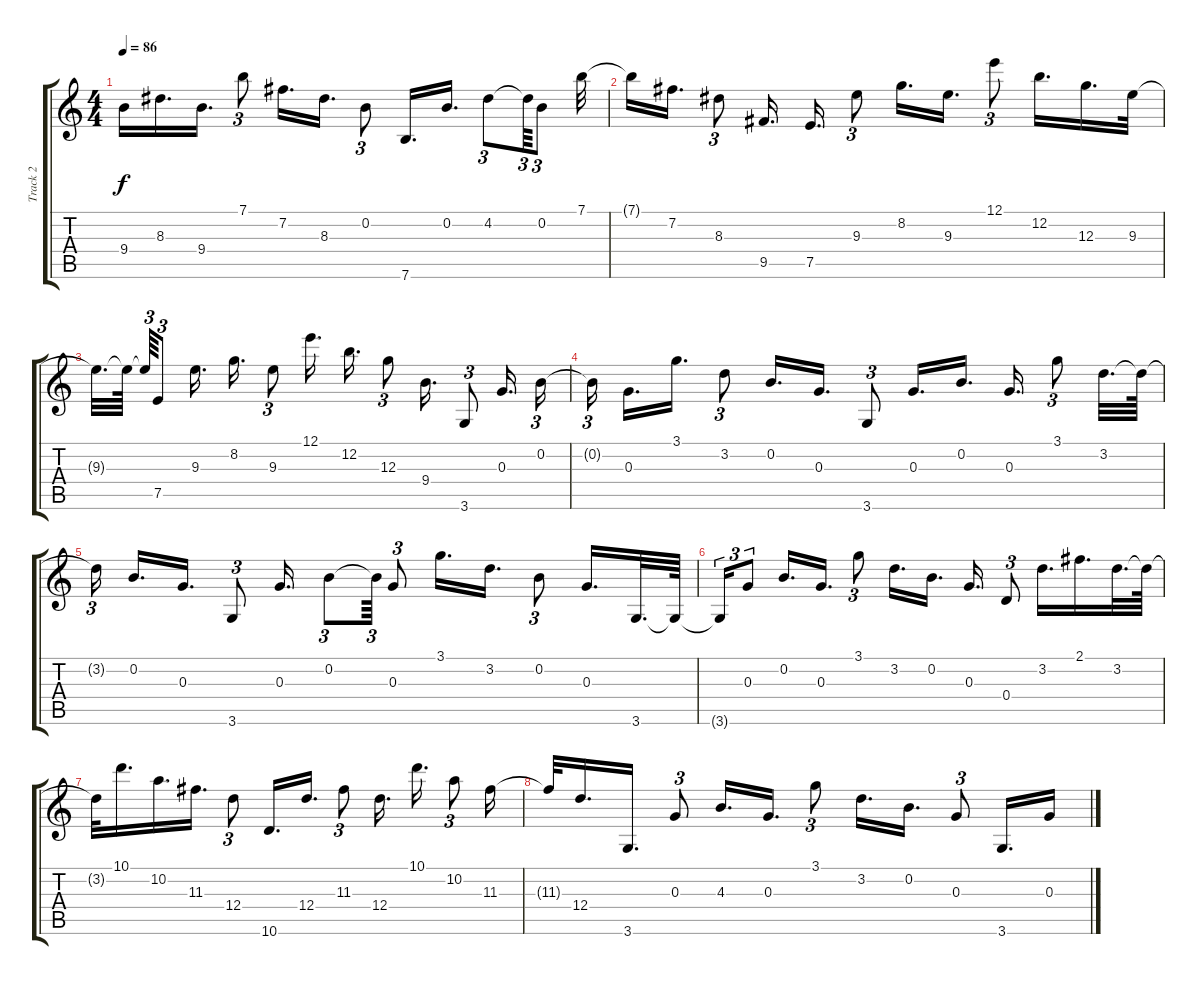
\track ("Track 2" "Track 2") {instrument acousticguitarsteel}
\staff {score tabs}
\tuning (E4 B3 G3 D3 A2 E2) {hide}
\ts (4 4)
\tempo 86
\clef g2
\ks c
9.4{t}.16{dy f} 8.3.16{d} 9.4.16{d} 7.1.8{tu (3 2)} 7.2.16{d} 8.3.16{d} 0.2.8{tu (3 2)} 7.6.16{d} 0.2.16{d} 4.2.8{tu (3 2)} 4.2{t}.64{tu (3 2)} 0.2.8{tu (3 2)} 7.1.32 |
7.1{t}.16 7.2.16{d} 8.3.8{tu (3 2)} 9.5.16{d} 7.5.16{d} 9.3.8{tu (3 2)} 8.2.16{d} 9.3.16{d} 12.1.8{tu (3 2)} 12.2.16{d} 12.3.16{d} 9.3.32 |
9.3{t}.32{d} 9.3{t}.64 9.3{t}.64{tu (3 2)} 7.5.8{tu (3 2)} 9.3.16{d} 8.2.16{d} 9.3.8{tu (3 2)} 12.1.16{d} 12.2.16{d} 12.3.8{tu (3 2)} 9.4.16{d} 3.6.8{tu (3 2) volume 12} 0.3.16{d} 0.2.16{tu (3 2)} |
0.2{t}.16{tu (3 2)} 0.3.16{d} 3.1.16{d} 3.2.8{tu (3 2)} 0.2.16{d} 0.3.16{d} 3.6.8{tu (3 2)} 0.3.16{d} 0.2.16{d} 0.3.16{d} 3.1.8{tu (3 2)} 3.2.32{d} 3.2{t}.64 |
3.2{t}.16{tu (3 2)} 0.2.16{d} 0.3.16{d} 3.6.8{tu (3 2)} 0.3.16{d} 0.2.8{tu (3 2)} 0.2{t}.64{tu (3 2)} 0.3.8{tu (3 2)} 3.1.16{d} 3.2.16{d} 0.2.8{tu (3 2)} 0.3.16{d} 3.6.32{d} 3.6{t}.64 |
3.6{t}.16{tu (3 2)} 0.3.8{tu (3 2)} 0.2.16{d} 0.3.16{d} 3.1.8{tu (3 2)} 3.2.16{d} 0.2.16{d} 0.3.16{d} 0.4.8{tu (3 2)} 3.2.16{d} 2.1.16{d} 3.2.32{d} 3.2{t}.64 |
3.2{t}.32 10.1.16{d} 10.2.16{d} 11.3.16{d} 12.4.8{tu (3 2)} 10.6.16{d} 12.4.16{d} 11.3.8{tu (3 2)} 12.4.16{d} 10.1.16{d} 10.2.8{tu (3 2)} 11.3.16 |
11.3{t}.32 12.4.16{d} 3.6.16{d} 0.3.8{tu (3 2)} 4.3.16{d} 0.3.16{d} 3.1.8{tu (3 2)} 3.2.16{d} 0.2.16{d} 0.3.8{tu (3 2)} 3.6.16{d} 0.3.16
